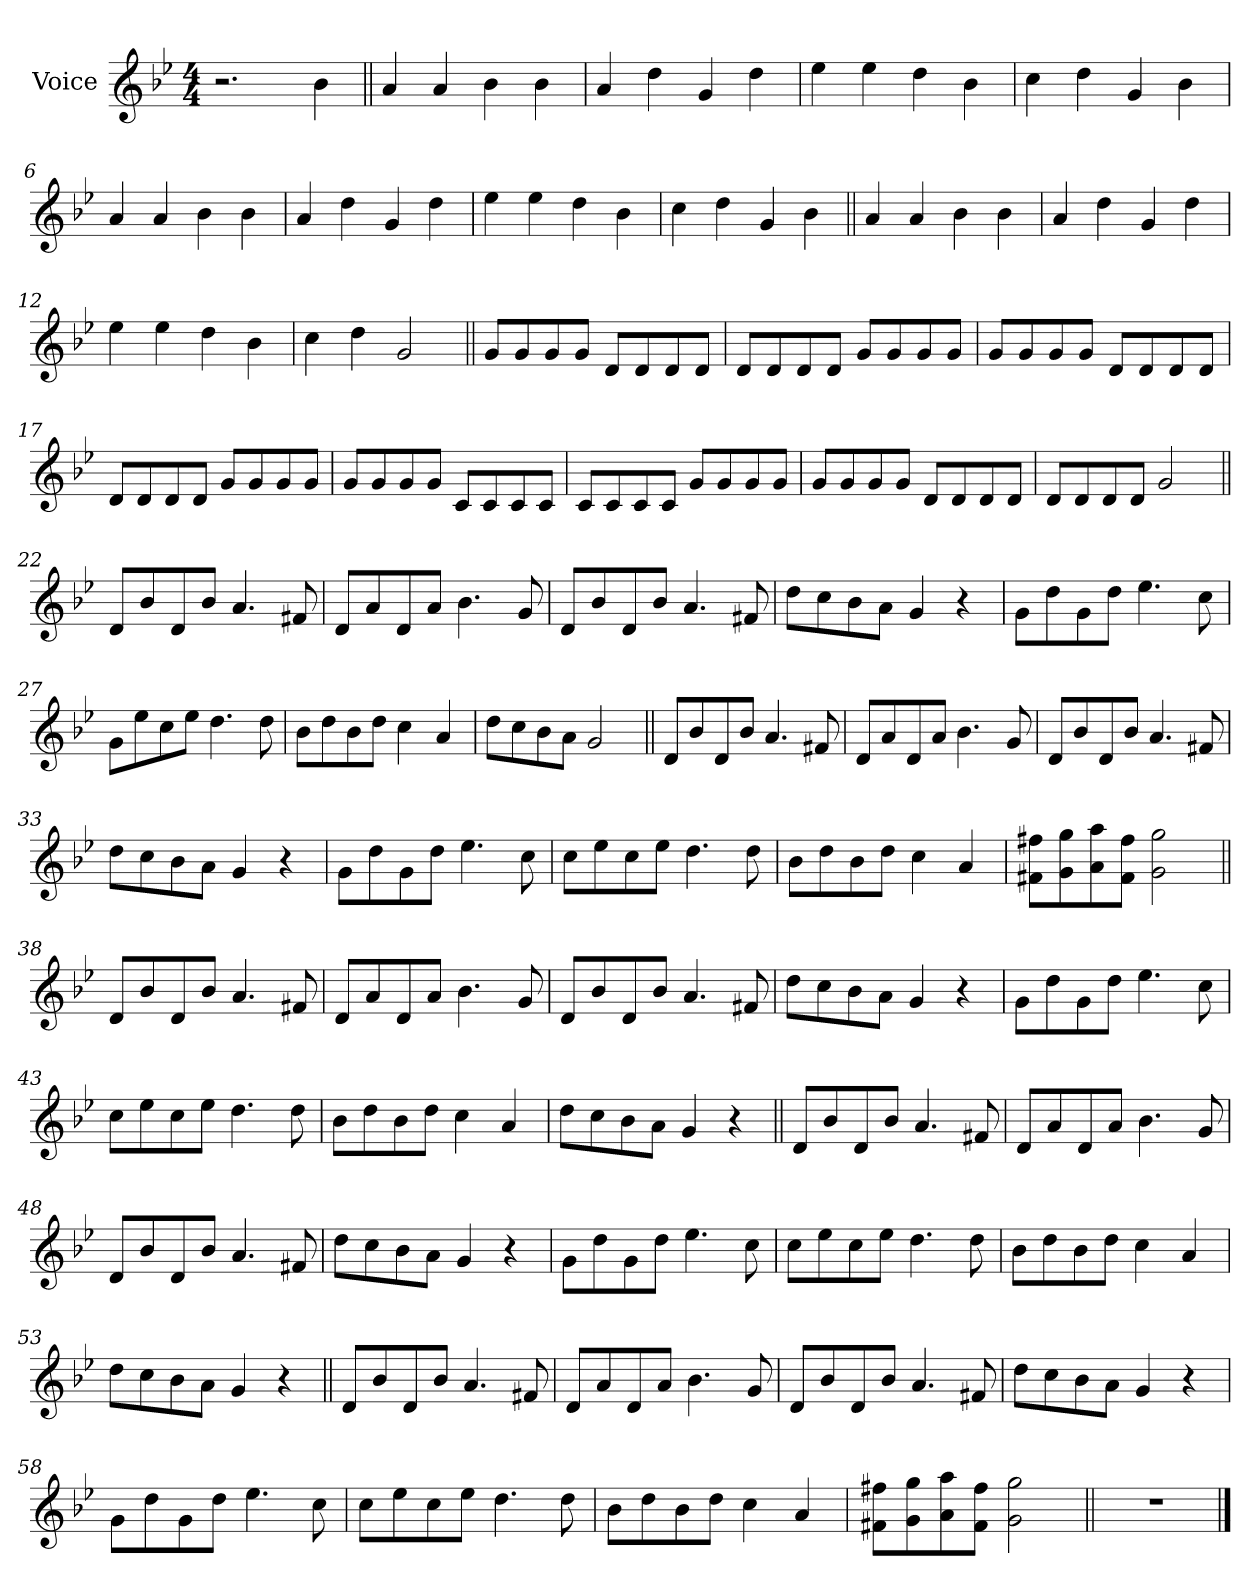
**kern
*part1
*staff1
*I"Voice
*I'Vc.
*clefG2
*k[b-e-]
*M4/4
=1
2.r
*MM90
4b-\
=2||
4a/
4a/
4b-\
4b-\
=3
4a/
4dd\
4g/
4dd\
=4
4ee-\
4ee-\
4dd\
4b-\
=5
4cc\
4dd\
4g/
4b-\
=6
4a/
4a/
4b-\
4b-\
=7
4a/
4dd\
4g/
4dd\
=8
4ee-\
4ee-\
4dd\
4b-\
=9
4cc\
4dd\
4g/
4b-\
=10||
4a/
4a/
4b-\
4b-\
=11
4a/
4dd\
4g/
4dd\
=12
4ee-\
4ee-\
4dd\
4b-\
=13
4cc\
4dd\
2g/
=14||
*MM140
8g/L
8g/
8g/
8g/J
8d/L
8d/
8d/
8d/J
=15
8d/L
8d/
8d/
8d/J
8g/L
8g/
8g/
8g/J
=16
8g/L
8g/
8g/
8g/J
8d/L
8d/
8d/
8d/J
=17
8d/L
8d/
8d/
8d/J
8g/L
8g/
8g/
8g/J
=18
8g/L
8g/
8g/
8g/J
8c/L
8c/
8c/
8c/J
=19
8c/L
8c/
8c/
8c/J
8g/L
8g/
8g/
8g/J
=20
8g/L
8g/
8g/
8g/J
8d/L
8d/
8d/
8d/J
=21
8d/L
8d/
8d/
8d/J
2g/
=22||
8d/L
8b-/
8d/
8b-/J
4.a/
8f#X/
=23
8d/L
8a/
8d/
8a/J
4.b-\
8g/
=24
8d/L
8b-/
8d/
8b-/J
4.a/
8f#X/
=25
8dd\L
8cc\
8b-\
8a\J
4g/
4r
=26
8g\L
8dd\
8g\
8dd\J
4.ee-\
8cc\
=27
8g\L
8ee-\
8cc\
8ee-\J
4.dd\
8dd\
=28
8b-\L
8dd\
8b-\
8dd\J
4cc\
4a/
=29
8dd\L
8cc\
8b-\
8a\J
2g/
=30||
8d/L
8b-/
8d/
8b-/J
4.a/
8f#X/
=31
8d/L
8a/
8d/
8a/J
4.b-\
8g/
=32
8d/L
8b-/
8d/
8b-/J
4.a/
8f#X/
=33
8dd\L
8cc\
8b-\
8a\J
4g/
4r
=34
8g\L
8dd\
8g\
8dd\J
4.ee-\
8cc\
=35
8cc\L
8ee-\
8cc\
8ee-\J
4.dd\
8dd\
=36
8b-\L
8dd\
8b-\
8dd\J
4cc\
4a/
=37
8f#X\ 8ff#X\L
8g\ 8gg\
8a\ 8aa\
8f#\ 8ff#\J
2g\ 2gg\
=38||
8d/L
8b-/
8d/
8b-/J
4.a/
8f#X/
=39
8d/L
8a/
8d/
8a/J
4.b-\
8g/
=40
8d/L
8b-/
8d/
8b-/J
4.a/
8f#X/
=41
8dd\L
8cc\
8b-\
8a\J
4g/
4r
=42
8g\L
8dd\
8g\
8dd\J
4.ee-\
8cc\
=43
8cc\L
8ee-\
8cc\
8ee-\J
4.dd\
8dd\
=44
8b-\L
8dd\
8b-\
8dd\J
4cc\
4a/
=45
8dd\L
8cc\
8b-\
8a\J
4g/
4r
=46||
8d/L
8b-/
8d/
8b-/J
4.a/
8f#X/
=47
8d/L
8a/
8d/
8a/J
4.b-\
8g/
=48
8d/L
8b-/
8d/
8b-/J
4.a/
8f#X/
=49
8dd\L
8cc\
8b-\
8a\J
4g/
4r
=50
8g\L
8dd\
8g\
8dd\J
4.ee-\
8cc\
=51
8cc\L
8ee-\
8cc\
8ee-\J
4.dd\
8dd\
=52
8b-\L
8dd\
8b-\
8dd\J
4cc\
4a/
=53
8dd\L
8cc\
8b-\
8a\J
4g/
4r
=54||
8d/L
8b-/
8d/
8b-/J
4.a/
8f#X/
=55
8d/L
8a/
8d/
8a/J
4.b-\
8g/
=56
8d/L
8b-/
8d/
8b-/J
4.a/
8f#X/
=57
8dd\L
8cc\
8b-\
8a\J
4g/
4r
=58
8g\L
8dd\
8g\
8dd\J
4.ee-\
8cc\
=59
8cc\L
8ee-\
8cc\
8ee-\J
4.dd\
8dd\
=60
8b-\L
8dd\
8b-\
8dd\J
4cc\
4a/
=61
8f#X\ 8ff#X\L
8g\ 8gg\
8a\ 8aa\
8f#\ 8ff#\J
2g\ 2gg\
=62||
1r
==
*-
